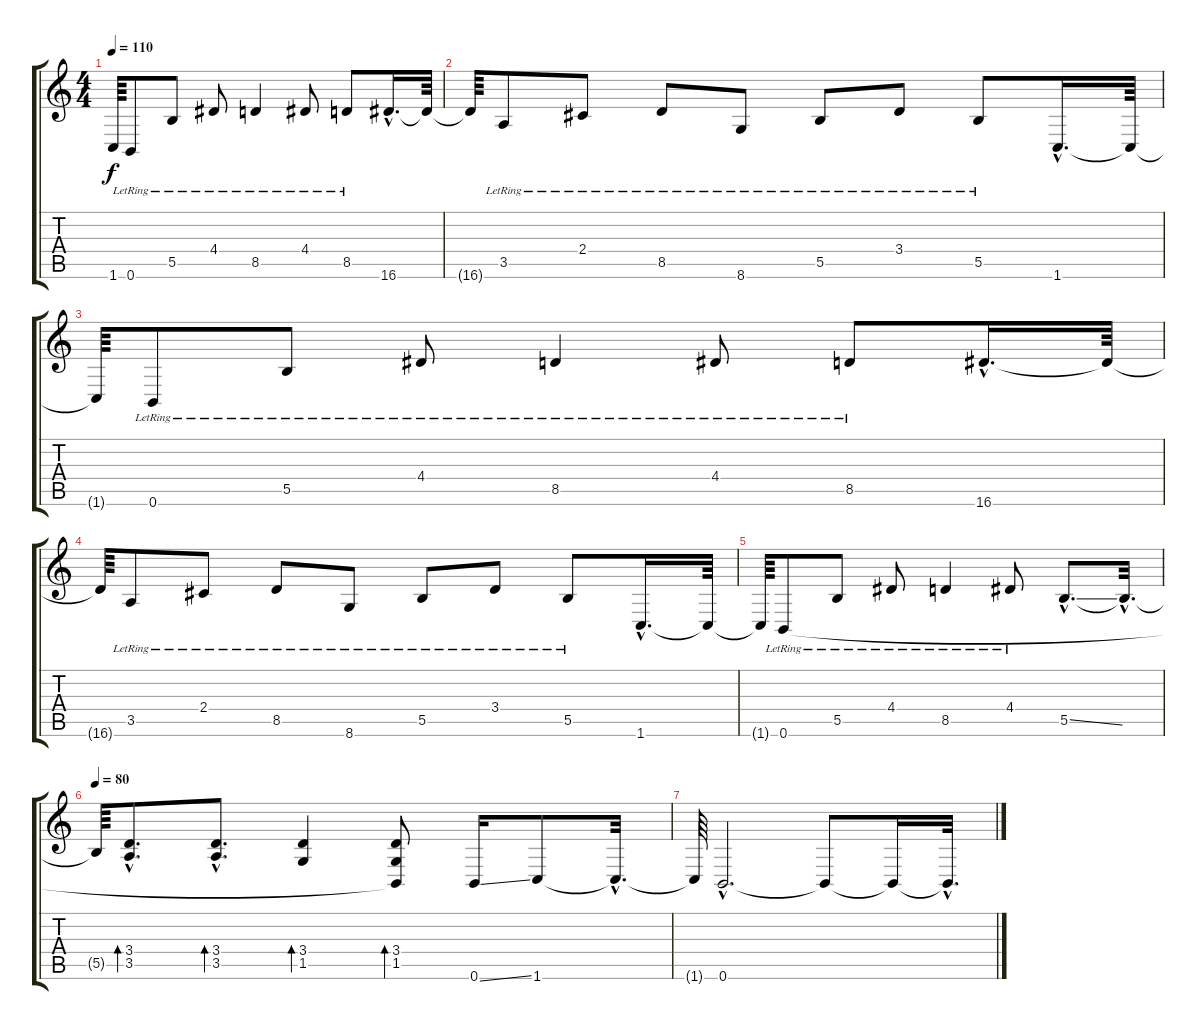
\track "" {instrument electricguitarjazz}
\staff {score tabs}
\tuning (Db4 Ab3 E3 B2 Gb2 B1) {hide}
\ts (4 4)
\tempo 110
\clef g2
\ks c
1.6{t}.64{dy f} 0.6{lr}.8 5.5{lr}.8 4.4{lr}.8 8.5{lr}.4 4.4{lr}.8 8.5{lr}.8 16.6{hac}.16{d} 16.6{t}.64 |
16.6{t}.64 3.5{lr}.8 2.4{lr}.8 8.5{lr}.8 8.6{lr}.8 5.5{lr}.8 3.4{lr}.8 5.5{lr}.8 1.6{hac}.16{d} 1.6{t}.64 |
1.6{t}.64 0.6{lr}.8 5.5{lr}.8 4.4{lr}.8 8.5{lr}.4 4.4{lr}.8 8.5{lr}.8 16.6{hac}.16{d} 16.6{t}.64 |
16.6{t}.64 3.5{lr}.8 2.4{lr}.8 8.5{lr}.8 8.6{lr}.8 5.5{lr}.8 3.4{lr}.8 5.5{lr}.8 1.6{hac}.16{d} 1.6{t}.64 |
1.6{t}.64 0.6{lr}.8 5.5{lr}.8 4.4{lr}.8 8.5{lr}.4 4.4{lr}.8 5.5{ss hac}.8{d} 5.5{hac t}.32{d} |
\tempo 80
5.5{t}.64 (3.4{hac} 3.5{hac}).8{d bd 60} (3.4{hac} 3.5{hac}).8{d bd 60} (3.4 1.5).4{bd 60} (3.4 1.5 0.6{t}).8{bd 60} 0.6{ss}.16 1.6.8 1.6{hac t}.32{d} |
1.6{t}.64 0.6{hac}.2{d} 0.6{t}.8 0.6{t}.16 0.6{hac t}.32{d}
